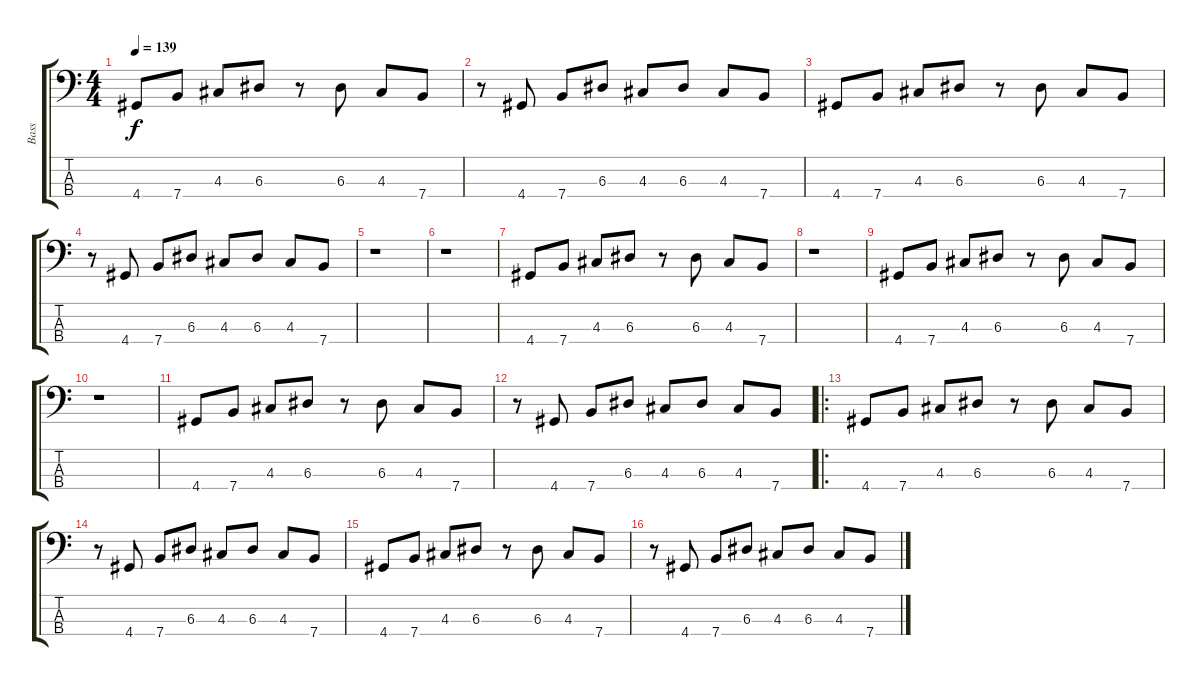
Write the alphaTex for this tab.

\track ("Bass" "Bass") {instrument electricbassfinger}
\staff {score tabs}
\tuning (G2 D2 A1 E1) {hide}
\ts (4 4)
\tempo 139
\clef f4
\ks c
4.4.8{dy f} 7.4.8 4.3.8 6.3.8 r.8 6.3.8 4.3.8 7.4.8 |
r.8 4.4.8 7.4.8 6.3.8 4.3.8 6.3.8 4.3.8 7.4.8 |
4.4.8 7.4.8 4.3.8 6.3.8 r.8 6.3.8 4.3.8 7.4.8 |
r.8 4.4.8 7.4.8 6.3.8 4.3.8 6.3.8 4.3.8 7.4.8 |
r.1 |
r.1 |
4.4.8 7.4.8 4.3.8 6.3.8 r.8 6.3.8 4.3.8 7.4.8 |
r.1 |
4.4.8 7.4.8 4.3.8 6.3.8 r.8 6.3.8 4.3.8 7.4.8 |
r.1 |
4.4.8 7.4.8 4.3.8 6.3.8 r.8 6.3.8 4.3.8 7.4.8 |
r.8 4.4.8 7.4.8 6.3.8 4.3.8 6.3.8 4.3.8 7.4.8 |
\ro
4.4.8 7.4.8 4.3.8 6.3.8 r.8 6.3.8 4.3.8 7.4.8 |
r.8 4.4.8 7.4.8 6.3.8 4.3.8 6.3.8 4.3.8 7.4.8 |
4.4.8 7.4.8 4.3.8 6.3.8 r.8 6.3.8 4.3.8 7.4.8 |
r.8 4.4.8 7.4.8 6.3.8 4.3.8 6.3.8 4.3.8 7.4.8
